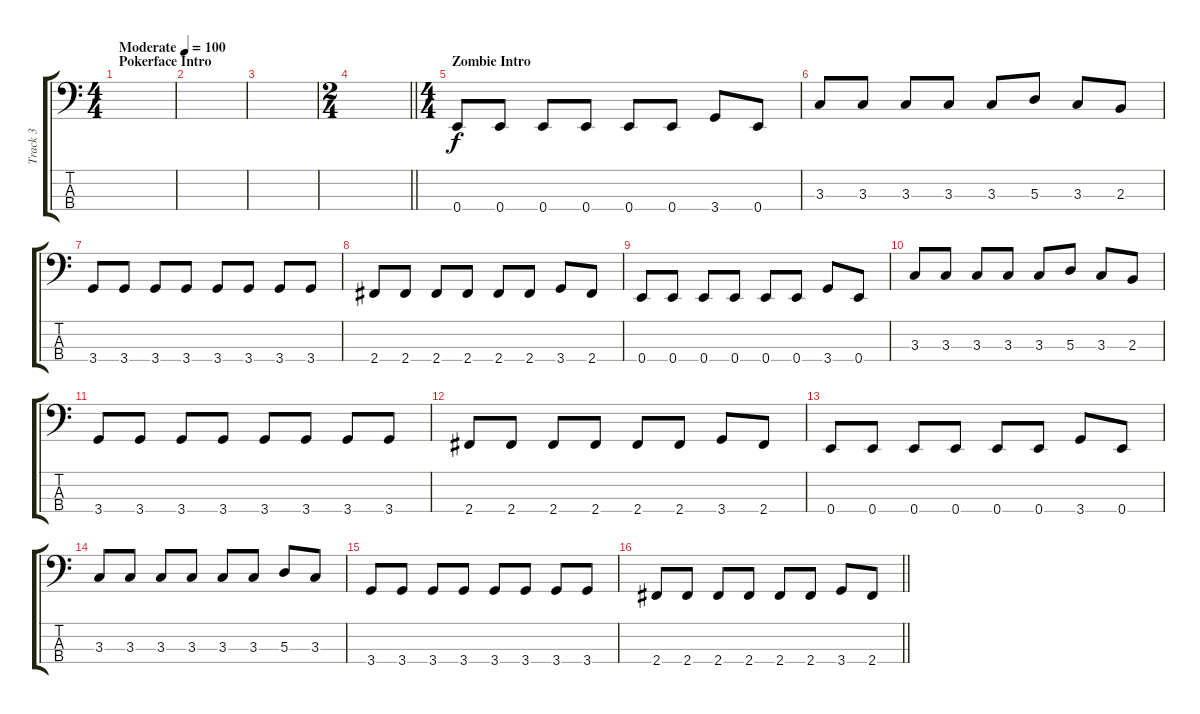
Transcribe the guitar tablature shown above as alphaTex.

\track ("Track 3" "Track 3") {instrument electricbassfinger}
\staff {score tabs}
\tuning (G2 D2 A1 E1) {hide}
\ts (4 4)
\section ("" "Pokerface Intro")
\tempo (100 "Moderate")
\clef f4
\ks c
|
|
|
\ts (2 4)
\barLineRight lightlight
|
\ts (4 4)
\section ("" "Zombie Intro")
0.4.8 0.4.8 0.4.8 0.4.8 0.4.8 0.4.8 3.4.8 0.4.8 |
3.3.8 3.3.8 3.3.8 3.3.8 3.3.8 5.3.8 3.3.8 2.3.8 |
3.4.8 3.4.8 3.4.8 3.4.8 3.4.8 3.4.8 3.4.8 3.4.8 |
2.4.8 2.4.8 2.4.8 2.4.8 2.4.8 2.4.8 3.4.8 2.4.8 |
0.4.8 0.4.8 0.4.8 0.4.8 0.4.8 0.4.8 3.4.8 0.4.8 |
3.3.8 3.3.8 3.3.8 3.3.8 3.3.8 5.3.8 3.3.8 2.3.8 |
3.4.8 3.4.8 3.4.8 3.4.8 3.4.8 3.4.8 3.4.8 3.4.8 |
2.4.8 2.4.8 2.4.8 2.4.8 2.4.8 2.4.8 3.4.8 2.4.8 |
0.4.8 0.4.8 0.4.8 0.4.8 0.4.8 0.4.8 3.4.8 0.4.8 |
3.3.8 3.3.8 3.3.8 3.3.8 3.3.8 3.3.8 5.3.8 3.3.8 |
3.4.8 3.4.8 3.4.8 3.4.8 3.4.8 3.4.8 3.4.8 3.4.8 |
\barLineRight lightlight
2.4.8 2.4.8 2.4.8 2.4.8 2.4.8 2.4.8 3.4.8 2.4.8
